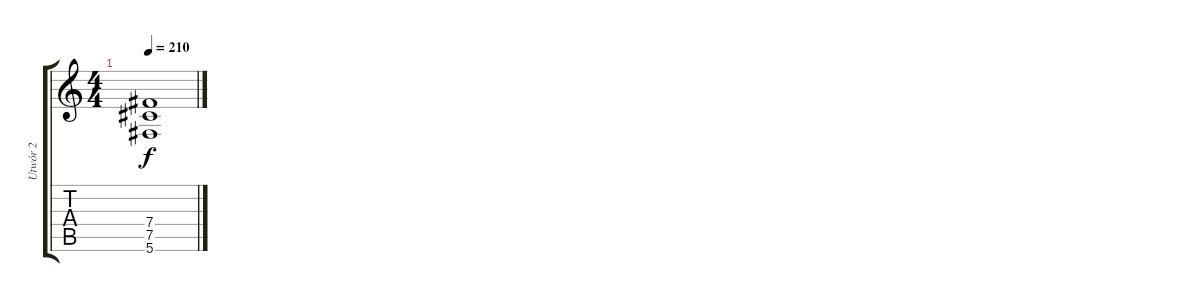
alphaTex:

\track ("Utwór 2" "Utwór 2") {instrument distortionguitar}
\staff {score tabs}
\tuning (Db4 Ab3 E3 B2 Gb2 Db2) {hide}
\ts (4 4)
\tempo 210
\clef g2
\ks c
(7.4 7.5 5.6).1{dy f}
